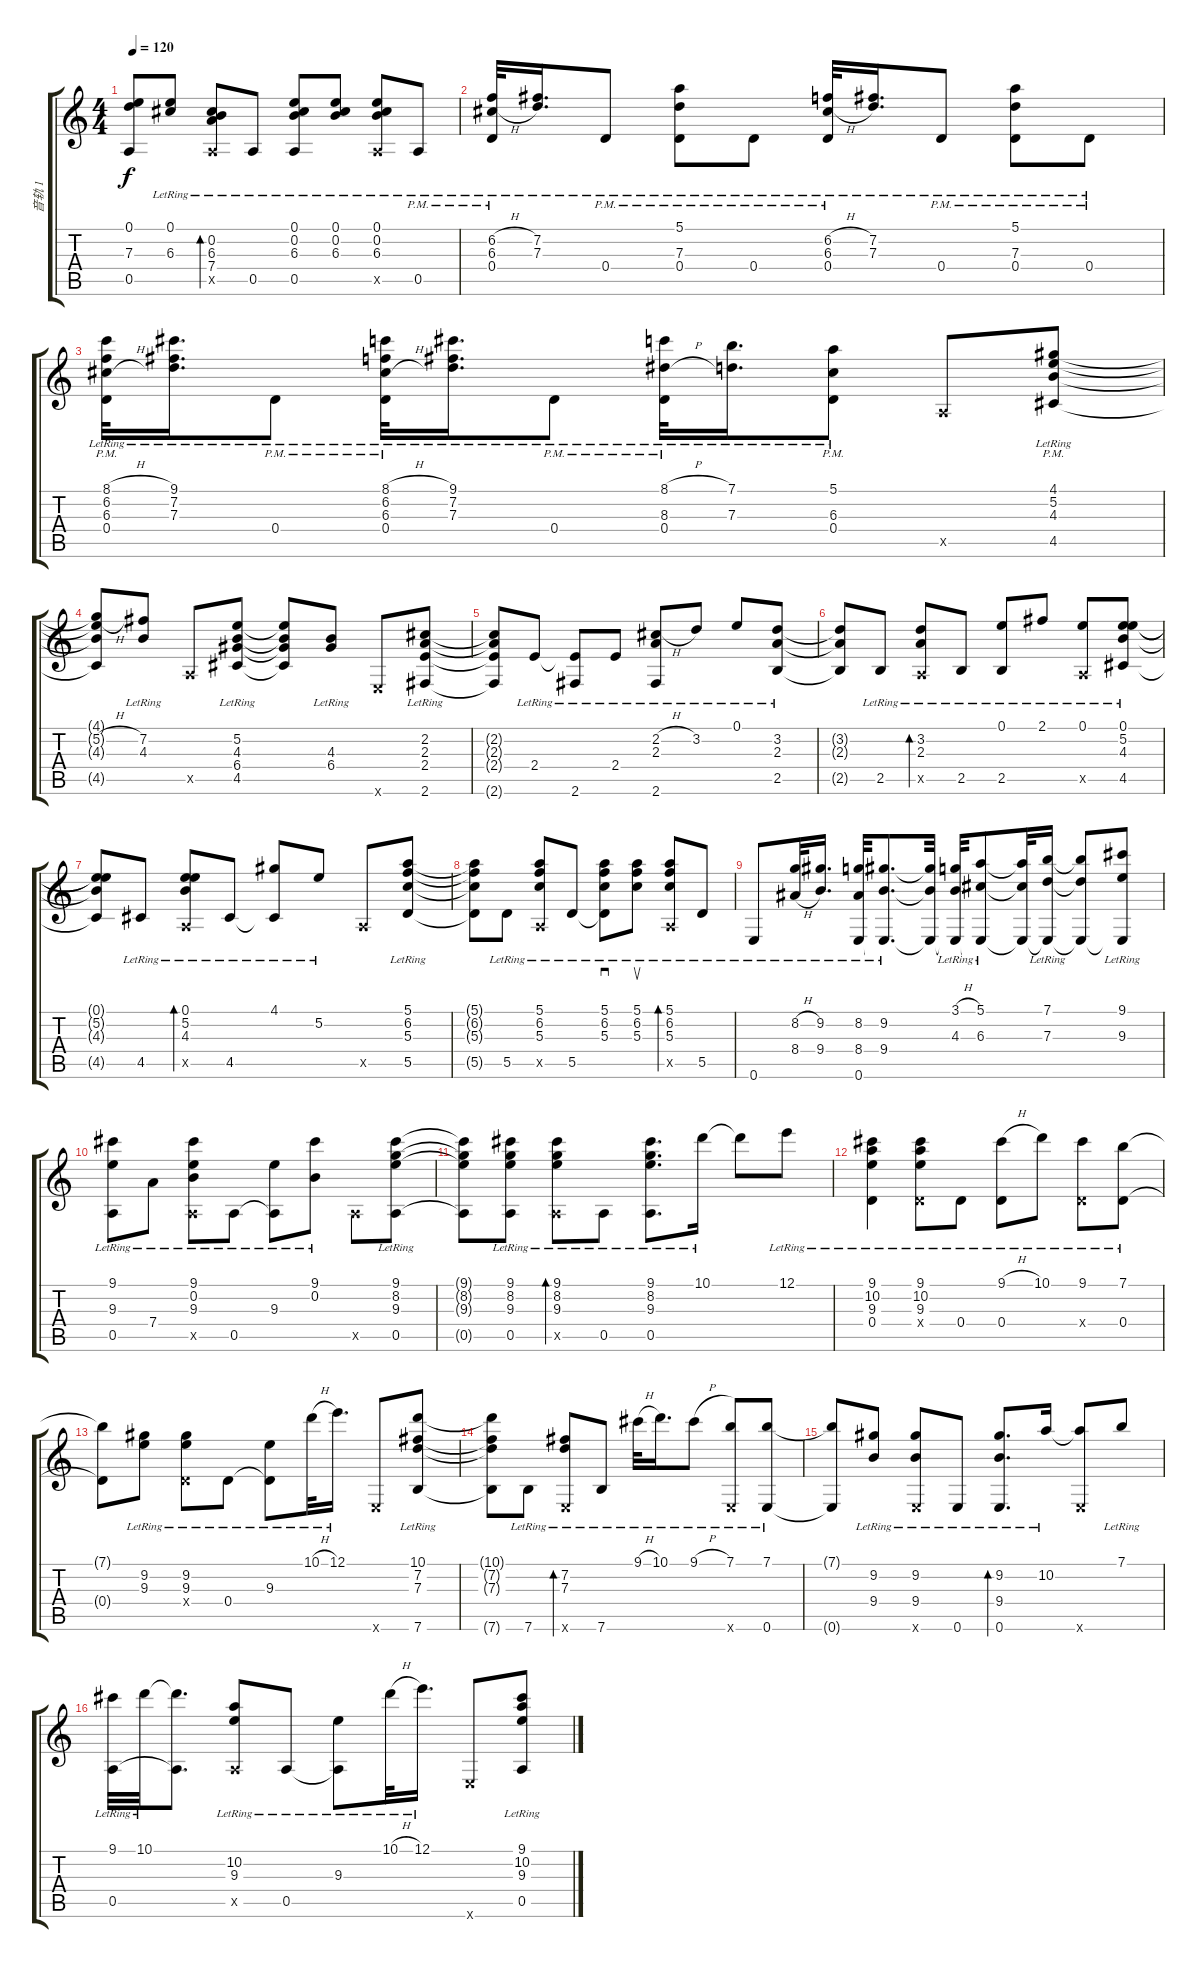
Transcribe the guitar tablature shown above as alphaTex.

\track ("音轨 1" "音轨 1") {instrument acousticguitarsteel}
\staff {score tabs}
\tuning (E4 B3 G3 D3 A2 E2) {hide}
\ts (4 4)
\tempo 120
\clef g2
\ks c
(0.1{t} 7.3{t} 0.5{t}).8{dy f} (0.1{lr} 6.3{lr}).8 (0.2{lr} 6.3{lr} 7.4{lr} 0.5{x}).8{bd 60} 0.5{lr}.8 (0.1{lr} 0.2{lr} 6.3{lr} 0.5{lr}).8 (0.1{lr} 0.2{lr} 6.3{lr}).8 (0.1{lr} 0.2{lr} 6.3{lr} 0.5{x}).8 0.5{pm lr}.8 |
(6.2{h lr} 6.3{h lr} 0.4{pm lr}).32 (7.2{lr} 7.3{lr}).16{d} 0.4{pm lr}.8 (5.1{lr} 7.3{lr} 0.4{pm lr}).8 0.4{pm lr}.8 (6.2{h lr} 6.3{h lr} 0.4{pm lr}).32 (7.2{lr} 7.3{lr}).16{d} 0.4{pm lr}.8 (5.1{lr} 7.3{lr} 0.4{pm lr}).8 0.4{pm lr}.8 |
(8.1{h lr} 6.2{h lr} 6.3{h lr} 0.4{pm lr}).32 (9.1{lr} 7.2{lr} 7.3{lr}).16{d} 0.4{pm lr}.8 (8.1{h lr} 6.2{h lr} 6.3{h lr} 0.4{pm lr}).32 (9.1{lr} 7.2{lr} 7.3{lr}).16{d} 0.4{pm lr}.8 (8.1{h lr} 8.3{h lr} 0.4{pm lr}).32 (7.1{lr} 7.3{lr}).16{d} (5.1{lr} 6.3{lr} 0.4{pm lr}).8 0.5{x}.8 (4.1{lr} 5.2{lr} 4.3{lr} 4.5{pm lr}).8 |
(4.1{t} 5.2{h t} 4.3{t} 4.5{t}).8 (7.2{lr} 4.3{lr}).8 0.5{x}.8 (5.2{lr} 4.3{lr} 6.4{lr} 4.5{lr}).8 (5.2{t} 4.3{t} 6.4{t} 4.5{t}).8 (4.3{lr} 6.4{lr}).8 0.6{x}.8 (2.2{lr} 2.3{lr} 2.4{lr} 2.6{lr}).8 |
(2.2{t} 2.3{t} 2.4{t} 2.6{t}).8 2.4{lr}.8 (2.4{t} 2.6{lr}).8 2.4{lr}.8 (2.2{h lr} 2.3{lr} 2.6{lr}).8 3.2{lr}.8 0.1{lr}.8 (3.2{lr} 2.3{lr} 2.5{lr}).8 |
(3.2{t} 2.3{t} 2.5{t}).8 2.5{lr}.8 (3.2{lr} 2.3{lr} 0.5{x}).8{bd 60} 2.5{lr}.8 (0.1{lr} 2.5{lr}).8 2.1{lr}.8 (0.1{lr} 0.5{x}).8 (0.1{lr} 5.2{lr} 4.3{lr} 4.5{lr}).8 |
(0.1{t} 5.2{t} 4.3{t} 4.5{t}).8 4.5{lr}.8 (0.1{lr} 5.2{lr} 4.3{lr} 0.5{x}).8{bd 60} 4.5{lr}.8 (4.1{lr} 4.5{t}).8 5.2{lr}.8 0.5{x}.8 (5.1{lr} 6.2{lr} 5.3{lr} 5.5{lr}).8 |
(5.1{t} 6.2{t} 5.3{t} 5.5{t}).8 5.5{lr}.8 (5.1{lr} 6.2{lr} 5.3{lr} 0.5{x}).8 5.5{lr}.8 (5.1{lr} 6.2{lr} 5.3{lr} 5.5{t}).8{sd} (5.1{lr} 6.2{lr} 5.3{lr}).8{su} (5.1{lr} 6.2{lr} 5.3{lr} 0.5{x}).8{bd 60} 5.5{lr}.8 |
0.6{lr}.8 (8.2{h lr} 8.4{h lr}).32 (9.2{lr} 9.4{lr}).16{d} (8.2{lr} 8.4{lr} 0.6{lr}).32 (9.2{lr} 9.4{lr} 0.6{t}).8{d} (9.2{t} 9.4{t} 0.6{t}).32 (3.1{h lr} 4.3{h lr} 0.6{t}).32 (5.1{lr} 6.3{lr} 0.6{t}).8 (5.1{t} 6.3{t} 0.6{t}).32 (7.1{lr} 7.3{lr} 0.6{t}).16 (7.1{t} 7.3{t} 0.6{t}).8 (9.1{lr} 9.3{lr} 0.6{t}).8 |
(9.1{lr} 9.3{lr} 0.5{lr}).8 7.4{lr}.8 (9.1{lr} 0.2{lr} 9.3{lr} 0.5{x}).8 0.5{lr}.8 (9.3{lr} 0.5{t}).8 (9.1{lr} 0.2{lr}).8 0.5{x}.8 (9.1{lr} 8.2{lr} 9.3{lr} 0.5{lr}).8 |
(9.1{t} 8.2{t} 9.3{t} 0.5{t}).8 (9.1{lr} 8.2{lr} 9.3{lr} 0.5{lr}).8 (9.1{lr} 8.2{lr} 9.3{lr} 0.5{x}).8{bd 60} 0.5{lr}.8 (9.1{lr} 8.2{lr} 9.3{lr} 0.5{lr}).8{d} 10.1{lr}.16 10.1{t}.8 12.1{lr}.8 |
(9.1{lr} 10.2{lr} 9.3{lr} 0.4{lr}).4 (9.1{lr} 10.2{lr} 9.3{lr} 0.4{x}).8 0.4{lr}.8 (9.1{h lr} 0.4{lr}).8 10.1{lr}.8 (9.1{lr} 0.4{x}).8 (7.1{lr} 0.4{lr}).8 |
(7.1{t} 0.4{t}).8 (9.2{lr} 9.3{lr}).8 (9.2{lr} 9.3{lr} 0.4{x}).8 0.4{lr}.8 (9.3{lr} 0.4{t}).8 10.1{h lr}.32 12.1{lr}.16{d} 0.6{x}.8 (10.1{lr} 7.2{lr} 7.3{lr} 7.6{lr}).8 |
(10.1{t} 7.2{t} 7.3{t} 7.6{t}).8 7.6{lr}.8 (7.2{lr} 7.3{lr} 0.6{x}).8{bd 60} 7.6{lr}.8 9.1{h lr}.32 10.1{lr}.16{d} 9.1{h lr}.8 (7.1{lr} 0.6{x}).8 (7.1{lr} 0.6{lr}).8 |
(7.1{t} 0.6{t}).8 (9.2{lr} 9.4{lr}).8 (9.2{lr} 9.4{lr} 0.6{x}).8 0.6{lr}.8 (9.2{lr} 9.4{lr} 0.6{lr}).8{d bd 120} 10.2{lr}.16 (10.2{t} 0.6{x}).8 7.1{lr}.8 |
(9.1{lr} 0.5{lr}).32 10.1{lr}.32 (10.1{t} 0.5{t}).8{d} (10.2{lr} 9.3{lr} 0.5{x}).8 0.5{lr}.8 (9.3{lr} 0.5{t}).8 10.1{h lr}.32 12.1{lr}.16{d} 0.6{x}.8 (9.1{lr} 10.2{lr} 9.3{lr} 0.5{lr}).8
